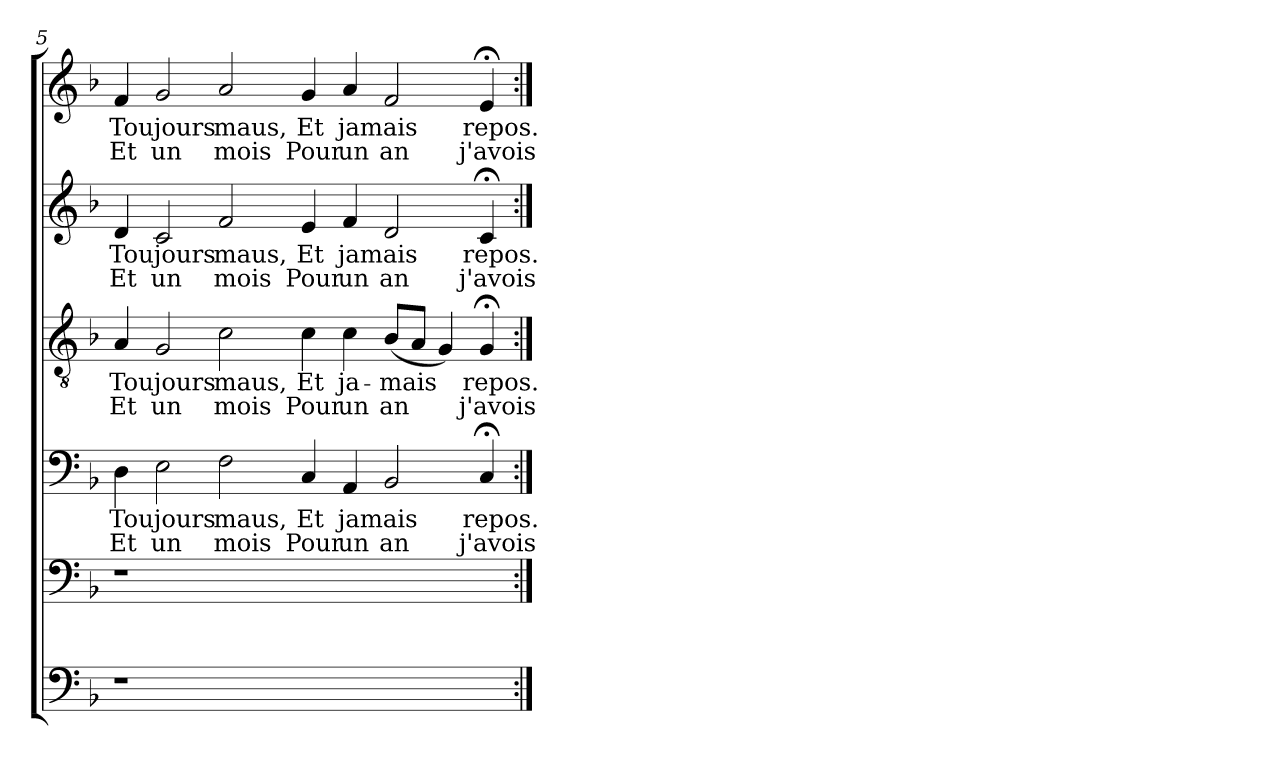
**kern	**kern	**kern	**text	**text	**kern	**text	**text	**kern	**text	**text	**kern	**text	**text
*part6	*part5	*part4	*part4	*part4	*part3	*part3	*part3	*part2	*part2	*part2	*part1	*part1	*part1
*staff6	*staff5	*staff4	*staff4	*staff4	*staff3	*staff3	*staff3	*staff2	*staff2	*staff2	*staff1	*staff1	*staff1
*clefF4	*clefF4	*clefF4	*	*	*clefGv2	*	*	*clefG2	*	*	*clefG2	*	*
*k[b-]	*k[b-]	*k[b-]	*	*	*k[b-]	*	*	*k[b-]	*	*	*k[b-]	*	*
*F:	*F:	*F:	*	*	*F:	*	*	*F:	*	*	*F:	*	*
=5	=5	=5	=5	=5	=5	=5	=5	=5	=5	=5	=5	=5	=5
!	!	!	!LO:LY:b	!LO:LY:b	!	!LO:LY:b	!LO:LY:b	!	!LO:LY:b	!LO:LY:b	!	!LO:LY:b	!LO:LY:b
1r	1r	4D\	Toujours	Et	4A/	Toujours	Et	4d/	Toujours	Et	4f/	Toujours	Et
!	!	!	!	!LO:LY:b	!	!	!LO:LY:b	!	!	!LO:LY:b	!	!	!LO:LY:b
.	.	2E\	.	un	2G/	.	un	2c/	.	un	2g/	.	un
!	!	!	!LO:LY:b	!LO:LY:b	!	!LO:LY:b	!LO:LY:b	!	!LO:LY:b	!LO:LY:b	!	!LO:LY:b	!LO:LY:b
.	.	2F\	maus,	mois	2c\	maus,	mois	2f/	maus,	mois	2a/	maus,	mois
1.ryy	1.ryy	.	.	.	.	.	.	.	.	.	.	.	.
!	!	!	!LO:LY:b	!LO:LY:b	!	!LO:LY:b	!LO:LY:b	!	!LO:LY:b	!LO:LY:b	!	!LO:LY:b	!LO:LY:b
.	.	4C/	Et	Pour	4c\	Et	Pour	4e/	Et	Pour	4g/	Et	Pour
!	!	!	!LO:LY:b	!LO:LY:b	!	!LO:LY:b	!LO:LY:b	!	!LO:LY:b	!LO:LY:b	!	!LO:LY:b	!LO:LY:b
.	.	4AA/	jamais	un	4c\	ja-	un	4f/	jamais	un	4a/	jamais	un
!	!	!	!	!LO:LY:b	!	!LO:LY:b	!LO:LY:b	!	!	!LO:LY:b	!	!	!LO:LY:b
.	.	2BB-/	.	an	(<8B-/L	-mais	an	2d/	.	an	2f/	.	an
.	.	.	.	.	8A/J	.	.	.	.	.	.	.	.
.	.	.	.	.	4G/)	.	.	.	.	.	.	.	.
!	!	!	!LO:LY:b	!LO:LY:b	!	!LO:LY:b	!LO:LY:b	!	!LO:LY:b	!LO:LY:b	!	!LO:LY:b	!LO:LY:b
.	.	4C;/	repos.	j'avois	4G;/	repos.	j'avois	4c;/	repos.	j'avois	4e;/	repos.	j'avois
=:|!	=:|!	=:|!	=:|!	=:|!	=:|!	=:|!	=:|!	=:|!	=:|!	=:|!	=:|!	=:|!	=:|!
*-	*-	*-	*-	*-	*-	*-	*-	*-	*-	*-	*-	*-	*-
